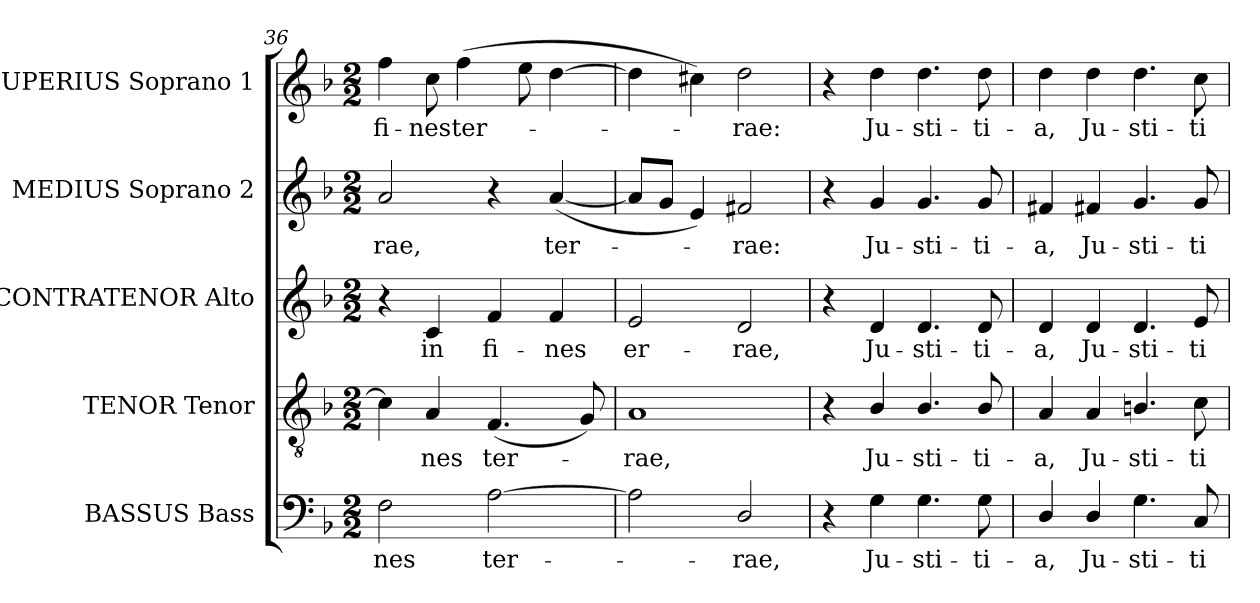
**kern	**text	**kern	**text	**kern	**text	**kern	**text	**kern	**text
*part5	*part5	*part4	*part4	*part3	*part3	*part2	*part2	*part1	*part1
*staff5	*staff5	*staff4	*staff4	*staff3	*staff3	*staff2	*staff2	*staff1	*staff1
*I"BASSUS Bass	*	*I"TENOR Tenor	*	*I"CONTRATENOR Alto	*	*I"MEDIUS Soprano 2	*	*I"SUPERIUS Soprano 1	*
*I'B	*	*I'T	*	*I'A	*	*I'S2	*	*I'S1	*
*clefF4	*	*clefGv2	*	*clefG2	*	*clefG2	*	*clefG2	*
*	*	*ITrd7c12	*	*	*	*	*	*	*
*k[b-]	*	*k[b-]	*	*k[b-]	*	*k[b-]	*	*k[b-]	*
*F:	*	*F:	*	*F:	*	*F:	*	*F:	*
*M2/2	*	*M2/2	*	*M2/2	*	*M2/2	*	*M2/2	*
=36	=36	=36	=36	=36	=36	=36	=36	=36	=36
!	!LO:LY:b:color=#000000	!	!	!	!	!	!	!	!
!	!	!	!	!	!	!	!LO:LY:b:color=#000000	!	!
!	!	!	!	!	!	!	!	!	!LO:LY:b:color=#000000
2Fi\	-nes	4Ci\]	.	4r	.	2ai/	-rae,	4ffi\	fi-
!	!	!	!LO:LY:b:color=#000000	!	!	!	!	!	!
!	!	!	!	!	!LO:LY:b:color=#000000	!	!	!	!
!	!	!	!	!	!	!	!	!	!LO:LY:b:color=#000000
.	.	4AAi/	-nes	4ci/	in	.	.	8cci\	-nes
!	!	!	!	!	!	!	!	!	!LO:LY:b:color=#000000
.	.	.	.	.	.	.	.	(4ffi\	ter-
!	!LO:LY:b:color=#000000	!	!	!	!	!	!	!	!
!	!	!	!LO:LY:b:color=#000000	!	!	!	!	!	!
!	!	!	!	!	!LO:LY:b:color=#000000	!	!	!	!
[2Ai\	ter-	(4.FFi/	ter-	4fi/	fi-	4r	.	.	.
.	.	.	.	.	.	.	.	8eei\	.
!	!	!	!	!	!LO:LY:b:color=#000000	!	!	!	!
!	!	!	!	!	!	!	!LO:LY:b:color=#000000	!	!
.	.	.	.	4fi/	-nes	([4ai/	ter-	[4ddi\	.
.	.	8GGi/)	.	.	.	.	.	.	.
=37	=37	=37	=37	=37	=37	=37	=37	=37	=37
!	!	!	!LO:LY:b:color=#000000	!	!	!	!	!	!
!	!	!	!	!	!LO:LY:b:color=#000000	!	!	!	!
2Ai\]	.	1AAi	-rae,	2ei/	er-	8ai/L]	.	4ddi\]	.
.	.	.	.	.	.	8gi/J	.	.	.
.	.	.	.	.	.	4ei/)	.	4cc#Xi\)	.
!	!LO:LY:b:color=#000000	!	!	!	!	!	!	!	!
!	!	!	!	!	!LO:LY:b:color=#000000	!	!	!	!
!	!	!	!	!	!	!	!LO:LY:b:color=#000000	!	!
!	!	!	!	!	!	!	!	!	!LO:LY:b:color=#000000
2Di/	-rae,	.	.	2di/	-rae,	2f#Xi/	-rae:	2ddi\	-rae:
=38	=38	=38	=38	=38	=38	=38	=38	=38	=38
4r	.	4r	.	4r	.	4r	.	4r	.
!	!LO:LY:b:color=#000000	!	!	!	!	!	!	!	!
!	!	!	!LO:LY:b:color=#000000	!	!	!	!	!	!
!	!	!	!	!	!LO:LY:b:color=#000000	!	!	!	!
!	!	!	!	!	!	!	!LO:LY:b:color=#000000	!	!
!	!	!	!	!	!	!	!	!	!LO:LY:b:color=#000000
4Gi\	Ju-	4BB-i/	Ju-	4di/	Ju-	4gi/	Ju-	4ddi\	Ju-
!	!LO:LY:b:color=#000000	!	!	!	!	!	!	!	!
!	!	!	!LO:LY:b:color=#000000	!	!	!	!	!	!
!	!	!	!	!	!LO:LY:b:color=#000000	!	!	!	!
!	!	!	!	!	!	!	!LO:LY:b:color=#000000	!	!
!	!	!	!	!	!	!	!	!	!LO:LY:b:color=#000000
4.Gi\	-sti-	4.BB-i/	-sti-	4.di/	-sti-	4.gi/	-sti-	4.ddi\	-sti-
!	!LO:LY:b:color=#000000	!	!	!	!	!	!	!	!
!	!	!	!LO:LY:b:color=#000000	!	!	!	!	!	!
!	!	!	!	!	!LO:LY:b:color=#000000	!	!	!	!
!	!	!	!	!	!	!	!LO:LY:b:color=#000000	!	!
!	!	!	!	!	!	!	!	!	!LO:LY:b:color=#000000
8Gi\	-ti-	8BB-i/	-ti-	8di/	-ti-	8gi/	-ti-	8ddi\	-ti-
!!LO:LB:g=z
=39	=39	=39	=39	=39	=39	=39	=39	=39	=39
!	!LO:LY:b:color=#000000	!	!	!	!	!	!	!	!
!	!	!	!LO:LY:b:color=#000000	!	!	!	!	!	!
!	!	!	!	!	!LO:LY:b:color=#000000	!	!	!	!
!	!	!	!	!	!	!	!LO:LY:b:color=#000000	!	!
!	!	!	!	!	!	!	!	!	!LO:LY:b:color=#000000
4Di/	-a,	4AAi/	-a,	4di/	-a,	4f#Xi/	-a,	4ddi\	-a,
!	!LO:LY:b:color=#000000	!	!	!	!	!	!	!	!
!	!	!	!LO:LY:b:color=#000000	!	!	!	!	!	!
!	!	!	!	!	!LO:LY:b:color=#000000	!	!	!	!
!	!	!	!	!	!	!	!LO:LY:b:color=#000000	!	!
!	!	!	!	!	!	!	!	!	!LO:LY:b:color=#000000
4Di/	Ju-	4AAi/	Ju-	4di/	Ju-	4f#Xi/	Ju-	4ddi\	Ju-
!	!LO:LY:b:color=#000000	!	!	!	!	!	!	!	!
!	!	!	!LO:LY:b:color=#000000	!	!	!	!	!	!
!	!	!	!	!	!LO:LY:b:color=#000000	!	!	!	!
!	!	!	!	!	!	!	!LO:LY:b:color=#000000	!	!
!	!	!	!	!	!	!	!	!	!LO:LY:b:color=#000000
4.Gi\	-sti-	4.BBni/	-sti-	4.di/	-sti-	4.gi/	-sti-	4.ddi\	-sti-
!	!LO:LY:b:color=#000000	!	!	!	!	!	!	!	!
!	!	!	!LO:LY:b:color=#000000	!	!	!	!	!	!
!	!	!	!	!	!LO:LY:b:color=#000000	!	!	!	!
!	!	!	!	!	!	!	!LO:LY:b:color=#000000	!	!
!	!	!	!	!	!	!	!	!	!LO:LY:b:color=#000000
8Ci/	-ti-	8Ci\	-ti-	8ei/	-ti-	8gi/	-ti-	8cci\	-ti-
=	=	=	=	=	=	=	=	=	=
*-	*-	*-	*-	*-	*-	*-	*-	*-	*-
